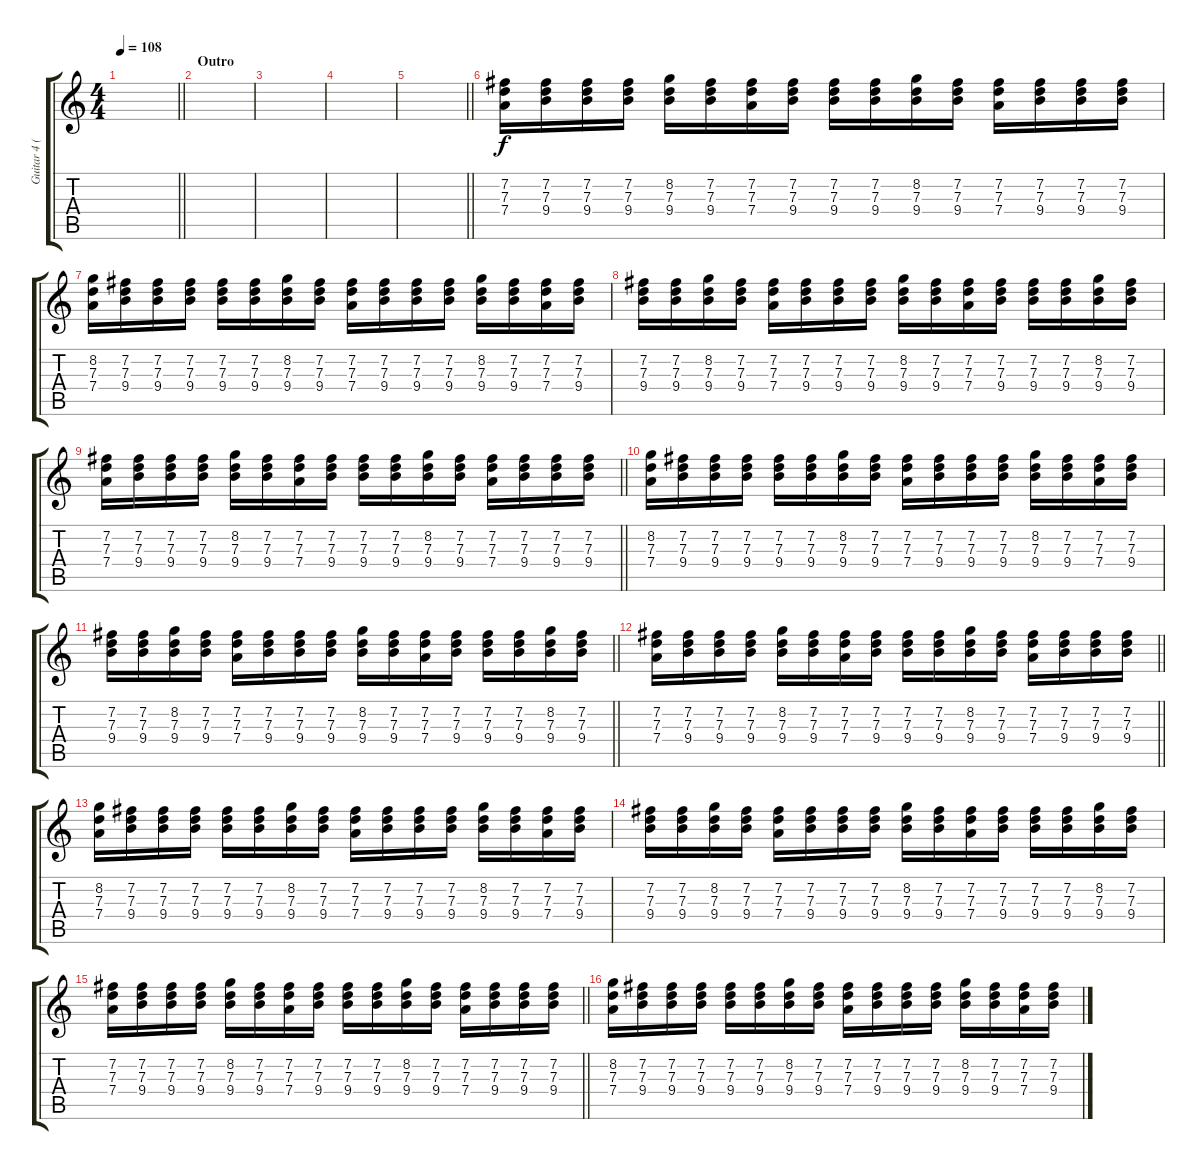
\track ("Guitar 4 (Alternate) (Josh Klinghoffer)" "Guitar 4 (") {mute instrument electricguitarjazz}
\staff {score tabs}
\tuning (E4 B3 G3 D3 A2 E2) {hide}
\ts (4 4)
\tempo 108
\clef g2
\barLineRight lightlight
\ks c
|
\section ("" "Outro")
|
|
|
\barLineRight lightlight
|
(7.2 7.3 7.4).16{volume 7} (7.2 7.3 9.4).16 (7.2 7.3 9.4).16 (7.2 7.3 9.4).16 (8.2 7.3 9.4).16 (7.2 7.3 9.4).16 (7.2 7.3 7.4).16 (7.2 7.3 9.4).16 (7.2 7.3 9.4).16 (7.2 7.3 9.4).16 (8.2 7.3 9.4).16 (7.2 7.3 9.4).16 (7.2 7.3 7.4).16 (7.2 7.3 9.4).16 (7.2 7.3 9.4).16 (7.2 7.3 9.4).16 |
(8.2 7.3 7.4).16 (7.2 7.3 9.4).16 (7.2 7.3 9.4).16 (7.2 7.3 9.4).16 (7.2 7.3 9.4).16 (7.2 7.3 9.4).16 (8.2 7.3 9.4).16 (7.2 7.3 9.4).16 (7.2 7.3 7.4).16 (7.2 7.3 9.4).16 (7.2 7.3 9.4).16 (7.2 7.3 9.4).16 (8.2 7.3 9.4).16 (7.2 7.3 9.4).16 (7.2 7.3 7.4).16 (7.2 7.3 9.4).16 |
(7.2 7.3 9.4).16 (7.2 7.3 9.4).16 (8.2 7.3 9.4).16 (7.2 7.3 9.4).16 (7.2 7.3 7.4).16 (7.2 7.3 9.4).16 (7.2 7.3 9.4).16 (7.2 7.3 9.4).16 (8.2 7.3 9.4).16 (7.2 7.3 9.4).16 (7.2 7.3 7.4).16 (7.2 7.3 9.4).16 (7.2 7.3 9.4).16 (7.2 7.3 9.4).16 (8.2 7.3 9.4).16 (7.2 7.3 9.4).16 |
\barLineRight lightlight
(7.2 7.3 7.4).16 (7.2 7.3 9.4).16 (7.2 7.3 9.4).16 (7.2 7.3 9.4).16 (8.2 7.3 9.4).16 (7.2 7.3 9.4).16 (7.2 7.3 7.4).16 (7.2 7.3 9.4).16 (7.2 7.3 9.4).16 (7.2 7.3 9.4).16 (8.2 7.3 9.4).16 (7.2 7.3 9.4).16 (7.2 7.3 7.4).16 (7.2 7.3 9.4).16 (7.2 7.3 9.4).16 (7.2 7.3 9.4).16 |
(8.2 7.3 7.4).16 (7.2 7.3 9.4).16 (7.2 7.3 9.4).16 (7.2 7.3 9.4).16 (7.2 7.3 9.4).16 (7.2 7.3 9.4).16 (8.2 7.3 9.4).16 (7.2 7.3 9.4).16 (7.2 7.3 7.4).16 (7.2 7.3 9.4).16 (7.2 7.3 9.4).16 (7.2 7.3 9.4).16 (8.2 7.3 9.4).16 (7.2 7.3 9.4).16 (7.2 7.3 7.4).16 (7.2 7.3 9.4).16 |
\barLineRight lightlight
(7.2 7.3 9.4).16 (7.2 7.3 9.4).16 (8.2 7.3 9.4).16 (7.2 7.3 9.4).16 (7.2 7.3 7.4).16 (7.2 7.3 9.4).16 (7.2 7.3 9.4).16 (7.2 7.3 9.4).16 (8.2 7.3 9.4).16 (7.2 7.3 9.4).16 (7.2 7.3 7.4).16 (7.2 7.3 9.4).16 (7.2 7.3 9.4).16 (7.2 7.3 9.4).16 (8.2 7.3 9.4).16 (7.2 7.3 9.4).16 |
\barLineRight lightlight
(7.2 7.3 7.4).16 (7.2 7.3 9.4).16 (7.2 7.3 9.4).16 (7.2 7.3 9.4).16 (8.2 7.3 9.4).16 (7.2 7.3 9.4).16 (7.2 7.3 7.4).16 (7.2 7.3 9.4).16 (7.2 7.3 9.4).16 (7.2 7.3 9.4).16 (8.2 7.3 9.4).16 (7.2 7.3 9.4).16 (7.2 7.3 7.4).16 (7.2 7.3 9.4).16 (7.2 7.3 9.4).16 (7.2 7.3 9.4).16 |
(8.2 7.3 7.4).16 (7.2 7.3 9.4).16 (7.2 7.3 9.4).16 (7.2 7.3 9.4).16 (7.2 7.3 9.4).16 (7.2 7.3 9.4).16 (8.2 7.3 9.4).16 (7.2 7.3 9.4).16 (7.2 7.3 7.4).16 (7.2 7.3 9.4).16 (7.2 7.3 9.4).16 (7.2 7.3 9.4).16 (8.2 7.3 9.4).16 (7.2 7.3 9.4).16 (7.2 7.3 7.4).16 (7.2 7.3 9.4).16 |
(7.2 7.3 9.4).16 (7.2 7.3 9.4).16 (8.2 7.3 9.4).16 (7.2 7.3 9.4).16 (7.2 7.3 7.4).16 (7.2 7.3 9.4).16 (7.2 7.3 9.4).16 (7.2 7.3 9.4).16 (8.2 7.3 9.4).16 (7.2 7.3 9.4).16 (7.2 7.3 7.4).16 (7.2 7.3 9.4).16 (7.2 7.3 9.4).16 (7.2 7.3 9.4).16 (8.2 7.3 9.4).16 (7.2 7.3 9.4).16 |
\barLineRight lightlight
(7.2 7.3 7.4).16 (7.2 7.3 9.4).16 (7.2 7.3 9.4).16 (7.2 7.3 9.4).16 (8.2 7.3 9.4).16 (7.2 7.3 9.4).16 (7.2 7.3 7.4).16 (7.2 7.3 9.4).16 (7.2 7.3 9.4).16 (7.2 7.3 9.4).16 (8.2 7.3 9.4).16 (7.2 7.3 9.4).16 (7.2 7.3 7.4).16 (7.2 7.3 9.4).16 (7.2 7.3 9.4).16 (7.2 7.3 9.4).16 |
(8.2 7.3 7.4).16 (7.2 7.3 9.4).16 (7.2 7.3 9.4).16 (7.2 7.3 9.4).16 (7.2 7.3 9.4).16 (7.2 7.3 9.4).16 (8.2 7.3 9.4).16 (7.2 7.3 9.4).16 (7.2 7.3 7.4).16 (7.2 7.3 9.4).16 (7.2 7.3 9.4).16 (7.2 7.3 9.4).16 (8.2 7.3 9.4).16 (7.2 7.3 9.4).16 (7.2 7.3 7.4).16 (7.2 7.3 9.4).16
